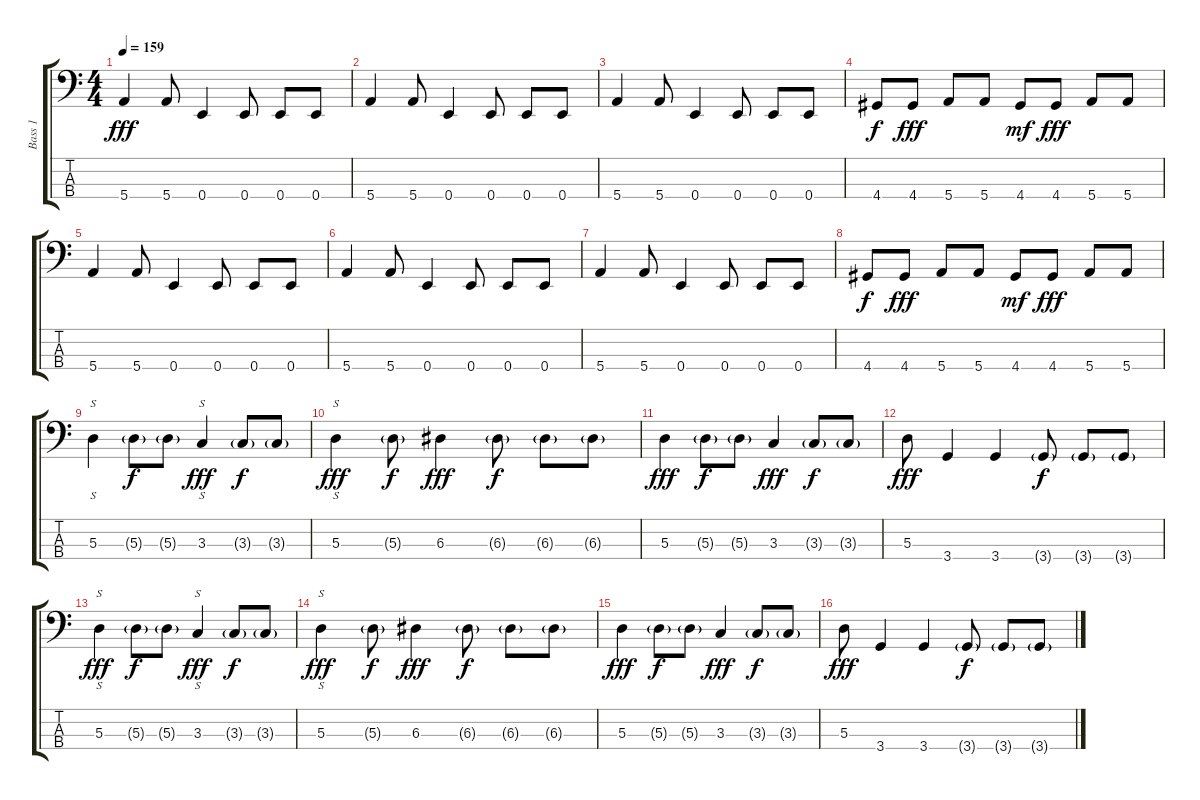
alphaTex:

\track ("Bass 1" "Bass 1") {instrument electricbassfinger}
\staff {score tabs}
\tuning (G2 D2 A1 E1) {hide}
\ts (4 4)
\tempo 159
\clef f4
\ks c
5.4.4{dy fff} 5.4.8 0.4.4 0.4.8 0.4.8 0.4.8 |
5.4.4 5.4.8 0.4.4 0.4.8 0.4.8 0.4.8 |
5.4.4 5.4.8 0.4.4 0.4.8 0.4.8 0.4.8 |
4.4.8{dy f} 4.4.8{dy fff} 5.4.8 5.4.8 4.4.8{dy mf} 4.4.8{dy fff} 5.4.8 5.4.8 |
5.4.4 5.4.8 0.4.4 0.4.8 0.4.8 0.4.8 |
5.4.4 5.4.8 0.4.4 0.4.8 0.4.8 0.4.8 |
5.4.4 5.4.8 0.4.4 0.4.8 0.4.8 0.4.8 |
4.4.8{dy f} 4.4.8{dy fff} 5.4.8 5.4.8 4.4.8{dy mf} 4.4.8{dy fff} 5.4.8 5.4.8 |
5.3.4{s} 5.3{g}.8{dy f} 5.3{g}.8 3.3{be (hold 0 0 60 0)}.4{s dy fff} 3.3{g}.8{dy f} 3.3{g}.8 |
5.3.4{s dy fff} 5.3{g}.8{dy f} 6.3.4{dy fff} 6.3{g}.8{dy f} 6.3{g}.8 6.3{g}.8 |
5.3.4{dy fff} 5.3{g}.8{dy f} 5.3{g}.8 3.3.4{dy fff} 3.3{g}.8{dy f} 3.3{g}.8 |
5.3.8{dy fff} 3.4.4 3.4.4 3.4{g}.8{dy f} 3.4{g}.8 3.4{g}.8 |
5.3.4{s dy fff} 5.3{g}.8{dy f} 5.3{g}.8 3.3{be (hold 0 0 60 0)}.4{s dy fff} 3.3{g}.8{dy f} 3.3{g}.8 |
5.3.4{s dy fff} 5.3{g}.8{dy f} 6.3.4{dy fff} 6.3{g}.8{dy f} 6.3{g}.8 6.3{g}.8 |
5.3.4{dy fff} 5.3{g}.8{dy f} 5.3{g}.8 3.3.4{dy fff} 3.3{g}.8{dy f} 3.3{g}.8 |
5.3.8{dy fff} 3.4.4 3.4.4 3.4{g}.8{dy f} 3.4{g}.8 3.4{g}.8
